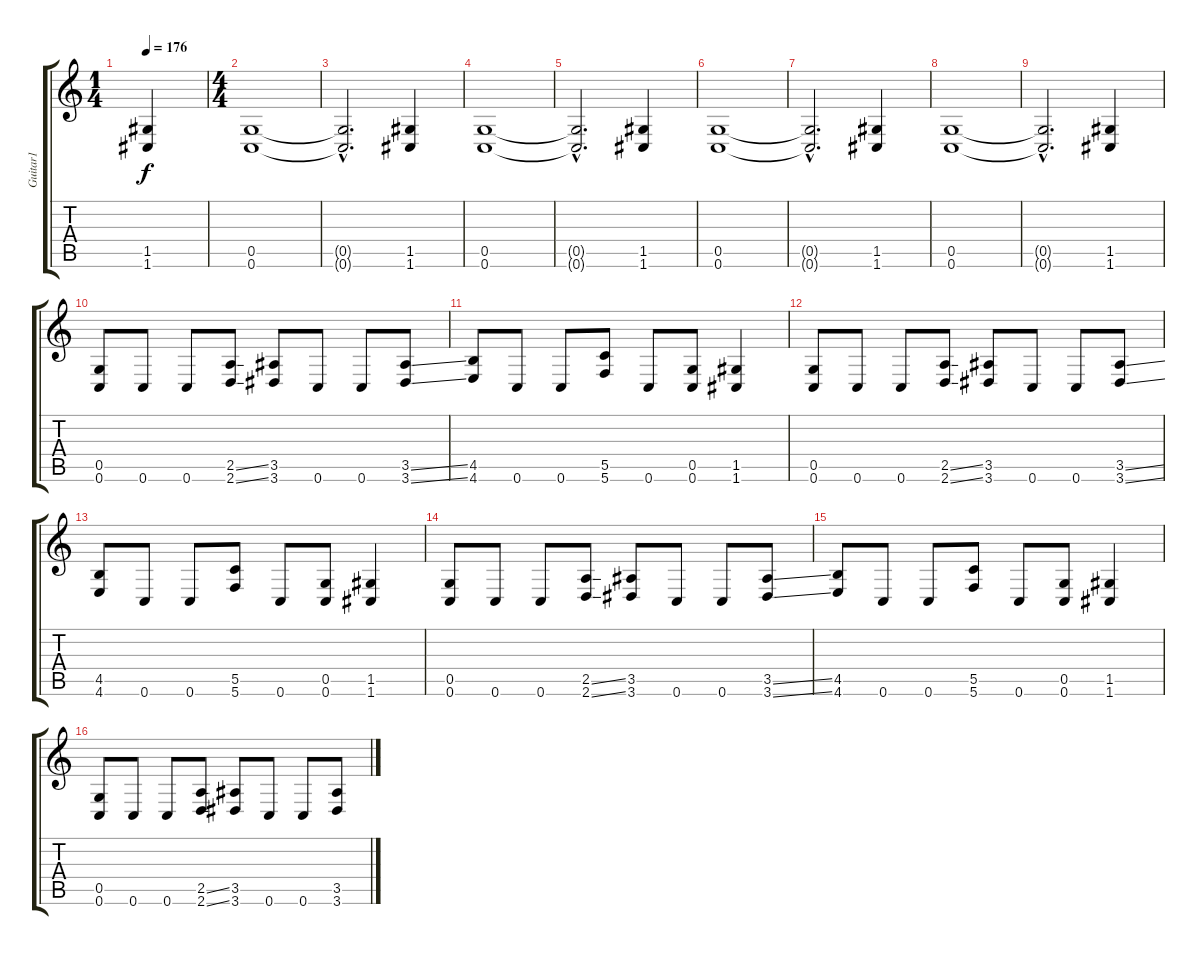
\track ("Guitar1" "Guitar1") {instrument distortionguitar}
\staff {score tabs}
\tuning (D4 A3 F3 C3 G2 C2) {hide}
\ts (1 4)
\tempo 176
\clef g2
\ks c
(1.5 1.6).4{dy f instrument distortionguitar} |
\ts (4 4)
(0.5 0.6).1 |
(0.5{hac t} 0.6{hac t}).2{d} (1.5 1.6).4 |
(0.5 0.6).1 |
(0.5{hac t} 0.6{hac t}).2{d} (1.5 1.6).4 |
(0.5 0.6).1 |
(0.5{hac t} 0.6{hac t}).2{d} (1.5 1.6).4 |
(0.5 0.6).1 |
(0.5{hac t} 0.6{hac t}).2{d} (1.5 1.6).4 |
(0.5 0.6).8 0.6.8 0.6.8 (2.5{ss} 2.6{ss}).8 (3.5 3.6).8 0.6.8 0.6.8 (3.5{ss} 3.6{ss}).8 |
(4.5 4.6).8 0.6.8 0.6.8 (5.5 5.6).8 0.6.8 (0.5 0.6).8 (1.5 1.6).4 |
(0.5 0.6).8 0.6.8 0.6.8 (2.5{ss} 2.6{ss}).8 (3.5 3.6).8 0.6.8 0.6.8 (3.5{ss} 3.6{ss}).8 |
(4.5 4.6).8 0.6.8 0.6.8 (5.5 5.6).8 0.6.8 (0.5 0.6).8 (1.5 1.6).4 |
(0.5 0.6).8 0.6.8 0.6.8 (2.5{ss} 2.6{ss}).8 (3.5 3.6).8 0.6.8 0.6.8 (3.5{ss} 3.6{ss}).8 |
(4.5 4.6).8 0.6.8 0.6.8 (5.5 5.6).8 0.6.8 (0.5 0.6).8 (1.5 1.6).4 |
(0.5 0.6).8 0.6.8 0.6.8 (2.5{ss} 2.6{ss}).8 (3.5 3.6).8 0.6.8 0.6.8 (3.5{ss} 3.6{ss}).8
